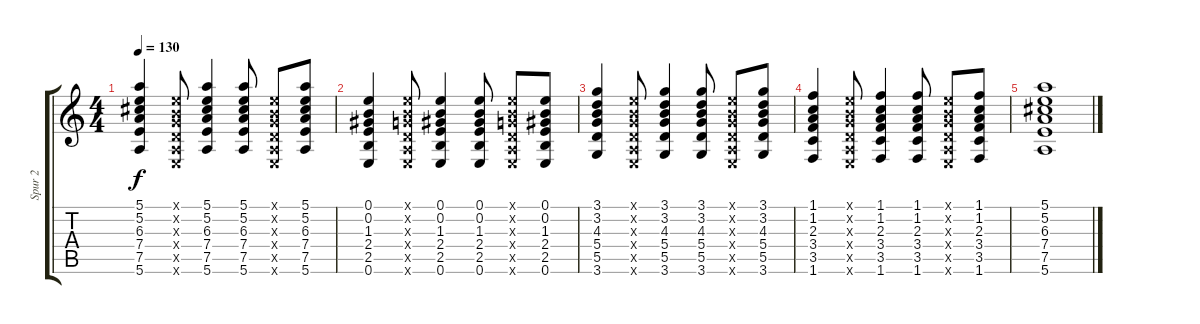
\track ("Spur 2" "Spur 2") {instrument acousticguitarsteel}
\staff {score tabs}
\tuning (E4 B3 G3 D3 A2 E2) {hide}
\ts (4 4)
\tempo 130
\clef g2
\ks c
(5.1 5.2 6.3 7.4 7.5 5.6).4{dy f} (0.1{x} 0.2{x} 0.3{x} 0.4{x} 0.5{x} 0.6{x}).8 (5.1 5.2 6.3 7.4 7.5 5.6).4 (5.1 5.2 6.3 7.4 7.5 5.6).8 (0.1{x} 0.2{x} 0.3{x} 0.4{x} 0.5{x} 0.6{x}).8 (5.1 5.2 6.3 7.4 7.5 5.6).8 |
(0.1 0.2 1.3 2.4 2.5 0.6).4 (0.1{x} 0.2{x} 0.3{x} 0.4{x} 0.5{x} 0.6{x}).8 (0.1 0.2 1.3 2.4 2.5 0.6).4 (0.1 0.2 1.3 2.4 2.5 0.6).8 (0.1{x} 0.2{x} 0.3{x} 0.4{x} 0.5{x} 0.6{x}).8 (0.1 0.2 1.3 2.4 2.5 0.6).8 |
(3.1 3.2 4.3 5.4 5.5 3.6).4 (0.1{x} 0.2{x} 0.3{x} 0.4{x} 0.5{x} 0.6{x}).8 (3.1 3.2 4.3 5.4 5.5 3.6).4 (3.1 3.2 4.3 5.4 5.5 3.6).8 (0.1{x} 0.2{x} 0.3{x} 0.4{x} 0.5{x} 0.6{x}).8 (3.1 3.2 4.3 5.4 5.5 3.6).8 |
(1.1 1.2 2.3 3.4 3.5 1.6).4 (0.1{x} 0.2{x} 0.3{x} 0.4{x} 0.5{x} 0.6{x}).8 (1.1 1.2 2.3 3.4 3.5 1.6).4 (1.1 1.2 2.3 3.4 3.5 1.6).8 (0.1{x} 0.2{x} 0.3{x} 0.4{x} 0.5{x} 0.6{x}).8 (1.1 1.2 2.3 3.4 3.5 1.6).8 |
(5.1 5.2 6.3 7.4 7.5 5.6).1
